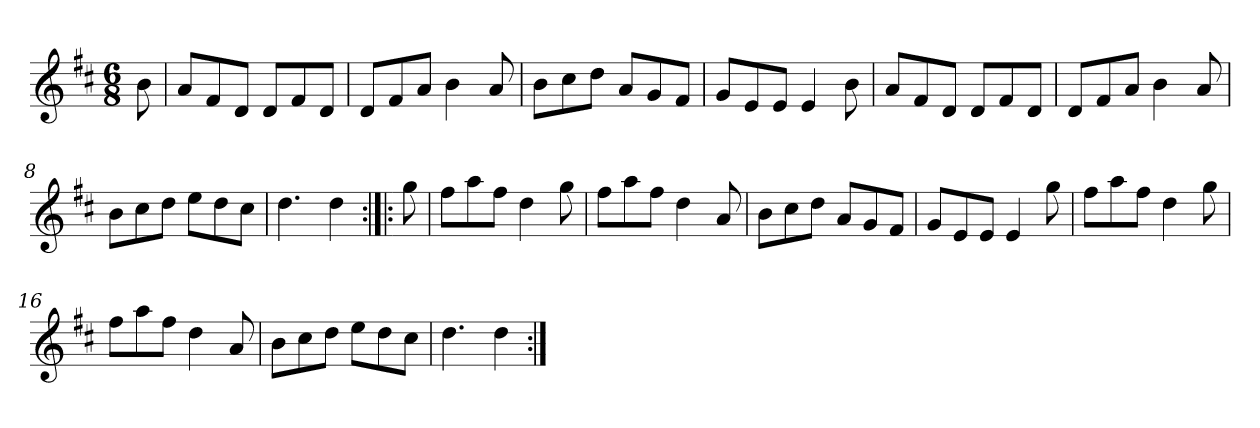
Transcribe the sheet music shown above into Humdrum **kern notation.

**kern
*part1
*staff1
*clefG2
*k[f#c#]
*D:
*M6/8
=1
8b\
=2
8a/L
8f#/
8d/J
8d/L
8f#/
8d/J
=3
8d/L
8f#/
8a/J
4b\
8a/
=4
8b\L
8cc#\
8dd\J
8a/L
8g/
8f#/J
=5
8g/L
8e/
8e/J
4e/
8b\
=6
8a/L
8f#/
8d/J
8d/L
8f#/
8d/J
=7
8d/L
8f#/
8a/J
4b\
8a/
=8
8b\L
8cc#\
8dd\J
8ee\L
8dd\
8cc#\J
!!LO:LB:g=z
=9
4.dd\
4dd\
=10:|!|:
8gg\
=11
8ff#\L
8aa\
8ff#\J
4dd\
8gg\
=12
8ff#\L
8aa\
8ff#\J
4dd\
8a/
=13
8b\L
8cc#\
8dd\J
8a/L
8g/
8f#/J
=14
8g/L
8e/
8e/J
4e/
8gg\
=15
8ff#\L
8aa\
8ff#\J
4dd\
8gg\
=16
8ff#\L
8aa\
8ff#\J
4dd\
8a/
=17
8b\L
8cc#\
8dd\J
8ee\L
8dd\
8cc#\J
!!LO:LB:g=z
=18
4.dd\
4dd\
=:|!
*-
